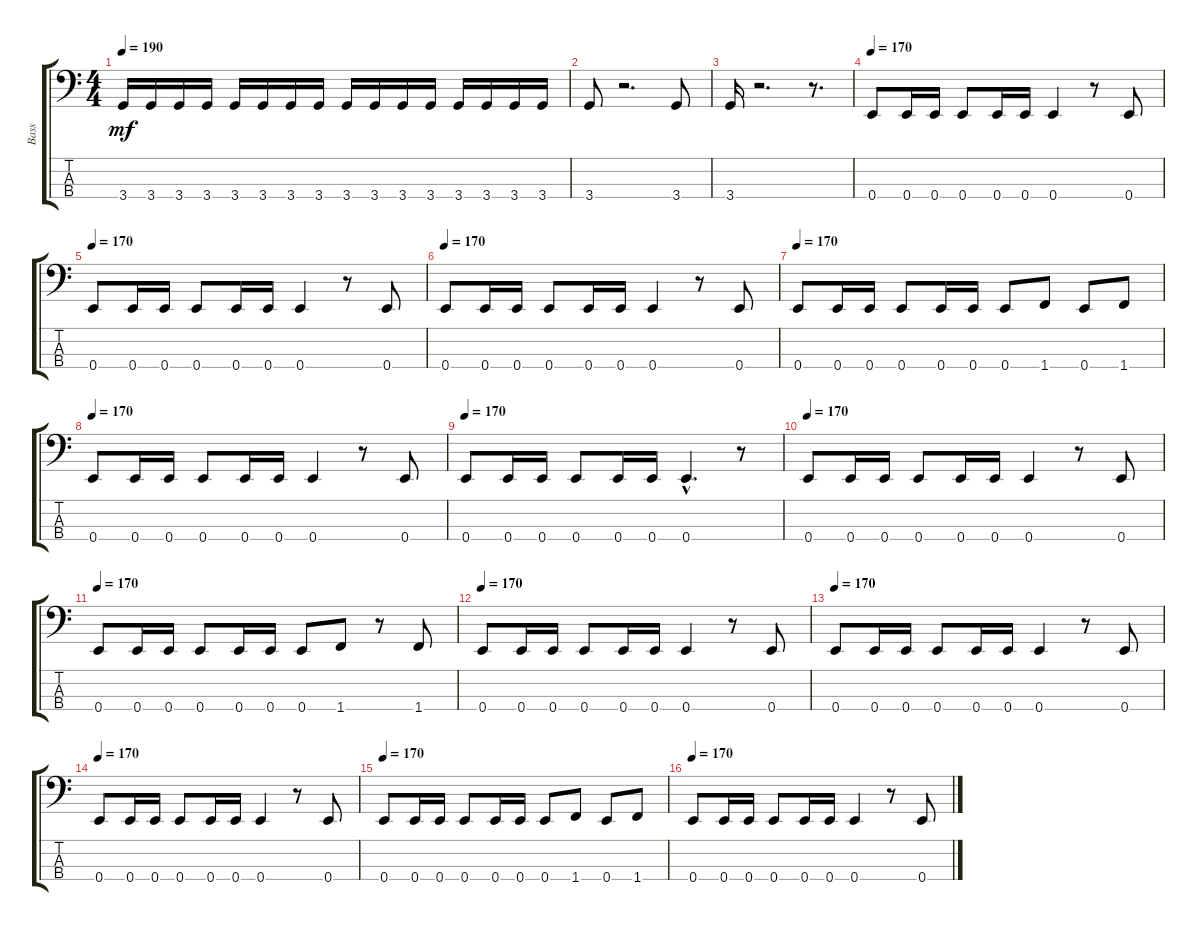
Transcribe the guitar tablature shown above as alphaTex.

\track ("Bass" "Bass") {instrument electricbasspick}
\staff {score tabs}
\tuning (G2 D2 A1 E1) {hide}
\ts (4 4)
\tempo 190
\clef f4
\ks c
3.4.16{dy mf} 3.4.16 3.4.16 3.4.16 3.4.16 3.4.16 3.4.16 3.4.16 3.4.16 3.4.16 3.4.16 3.4.16 3.4.16 3.4.16 3.4.16 3.4.16 |
3.4.8 r.2{d} 3.4.8 |
3.4.16 r.2{d} r.8{d} |
\tempo 170
0.4.8 0.4.16 0.4.16 0.4.8 0.4.16 0.4.16 0.4.4 r.8 0.4.8 |
\tempo 170
0.4.8 0.4.16 0.4.16 0.4.8 0.4.16 0.4.16 0.4.4 r.8 0.4.8 |
\tempo 170
0.4.8 0.4.16 0.4.16 0.4.8 0.4.16 0.4.16 0.4.4 r.8 0.4.8 |
\tempo 170
0.4.8 0.4.16 0.4.16 0.4.8 0.4.16 0.4.16 0.4.8 1.4.8 0.4.8 1.4.8 |
\tempo 170
0.4.8 0.4.16 0.4.16 0.4.8 0.4.16 0.4.16 0.4.4 r.8 0.4.8 |
\tempo 170
0.4.8 0.4.16 0.4.16 0.4.8 0.4.16 0.4.16 0.4{hac}.4{d} r.8 |
\tempo 170
0.4.8 0.4.16 0.4.16 0.4.8 0.4.16 0.4.16 0.4.4 r.8 0.4.8 |
\tempo 170
0.4.8 0.4.16 0.4.16 0.4.8 0.4.16 0.4.16 0.4.8 1.4.8 r.8 1.4.8 |
\tempo 170
0.4.8 0.4.16 0.4.16 0.4.8 0.4.16 0.4.16 0.4.4 r.8 0.4.8 |
\tempo 170
0.4.8 0.4.16 0.4.16 0.4.8 0.4.16 0.4.16 0.4.4 r.8 0.4.8 |
\tempo 170
0.4.8 0.4.16 0.4.16 0.4.8 0.4.16 0.4.16 0.4.4 r.8 0.4.8 |
\tempo 170
0.4.8 0.4.16 0.4.16 0.4.8 0.4.16 0.4.16 0.4.8 1.4.8 0.4.8 1.4.8 |
\tempo 170
0.4.8 0.4.16 0.4.16 0.4.8 0.4.16 0.4.16 0.4.4 r.8 0.4.8
